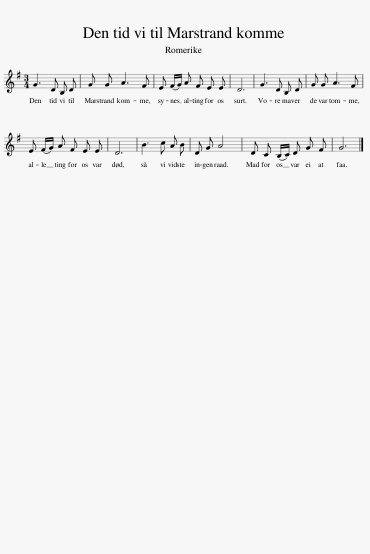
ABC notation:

X:1
L:1/8
M:3/4
I:linebreak $
K:G
V:1 treble
V:1
 G3 D B, D | G G A3 F | E (F/G/) A F E E | D6 | G3 D B, D | %5
 G G A3 F |$ E (F/G/) A F E E | D6 | B3 c A B | D G A4 | %10
 D C (B,/C/) D G F | G6 |] %12
